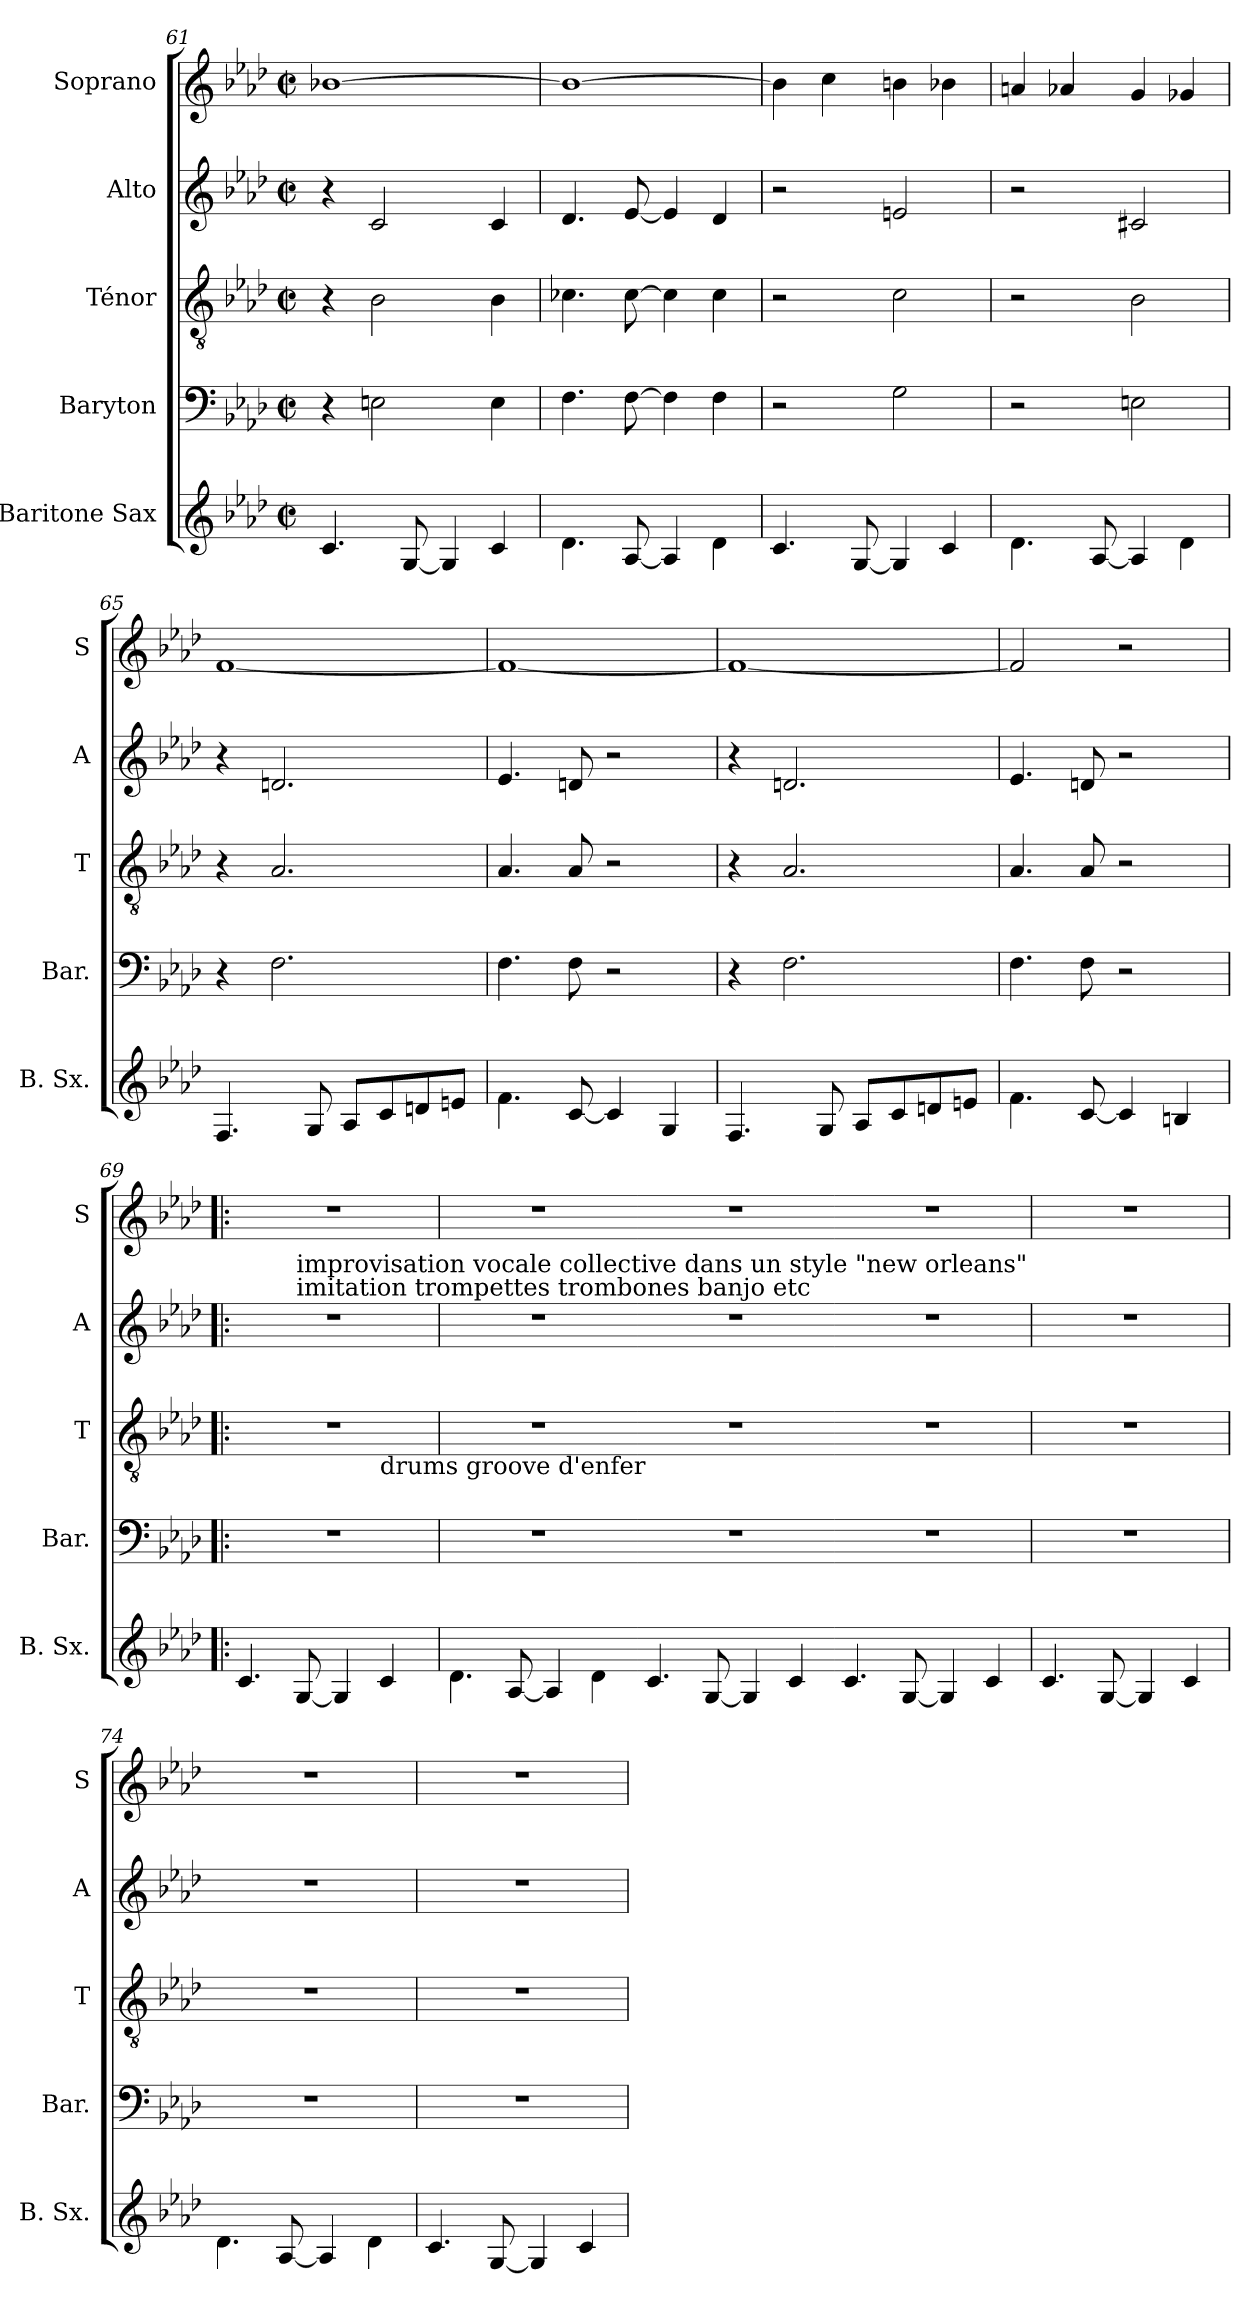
**kern	**kern	**kern	**kern	**kern
*part5	*part4	*part3	*part2	*part1
*staff5	*staff4	*staff3	*staff2	*staff1
*I"Baritone Sax	*I"Baryton	*I"Ténor	*I"Alto	*I"Soprano
*I'B. Sx.	*I'Bar.	*I'T	*I'A	*I'S
*clefG2	*clefF4	*clefGv2	*clefG2	*clefG2
*ITrd12c21	*	*	*	*
*k[b-e-a-d-]	*k[b-e-a-d-]	*k[b-e-a-d-]	*k[b-e-a-d-]	*k[b-e-a-d-]
*A-:	*A-:	*A-:	*A-:	*A-:
*M2/2	*M2/2	*M2/2	*M2/2	*M2/2
*met(c|)	*met(c|)	*met(c|)	*met(c|)	*met(c|)
=61	=61	=61	=61	=61
4.C/	4r	4r	4r	[1b-X
.	2En\	2B-\	2c/	.
[8GG/	.	.	.	.
4GG/]	.	.	.	.
4C/	4E\	4B-\	4c/	.
=62	=62	=62	=62	=62
4.D-\	4.F\	4.c-X\	4.d-/	1b-_
[8AA-/	[8F\	[8c-\	[8e-/	.
4AA-/]	4F\]	4c-\]	4e-/]	.
4D-\	4F\	4c-\	4d-/	.
=63	=63	=63	=63	=63
4.C/	2r	2r	2r	4b-\]
.	.	.	.	4cc\
[8GG/	.	.	.	.
4GG/]	2G\	2c\	2en/	4bn\
4C/	.	.	.	4b-X\
!!LO:PB:g=z
=64	=64	=64	=64	=64
4.D-\	2r	2r	2r	4an/
.	.	.	.	4a-X/
[8AA-/	.	.	.	.
4AA-/]	2En\	2B-\	2c#X/	4g/
4D-\	.	.	.	4g-X/
=65	=65	=65	=65	=65
4.FF/	4r	4r	4r	[1f
.	2.F\	2.A-/	2.dn/	.
8GG/	.	.	.	.
8AA-/L	.	.	.	.
8C/	.	.	.	.
8Dn/	.	.	.	.
8En/J	.	.	.	.
=66	=66	=66	=66	=66
4.F\	4.F\	4.A-/	4.e-/	1f_
[8C/	8F\	8A-/	8dn/	.
4C/]	2r	2r	2r	.
4GG/	.	.	.	.
=67	=67	=67	=67	=67
4.FF/	4r	4r	4r	1f_
.	2.F\	2.A-/	2.dn/	.
8GG/	.	.	.	.
8AA-/L	.	.	.	.
8C/	.	.	.	.
8Dn/	.	.	.	.
8En/J	.	.	.	.
!!LO:LB:g=z
=68	=68	=68	=68	=68
4.F\	4.F\	4.A-/	4.e-/	2f/]
[8C/	8F\	8A-/	8dn/	.
4C/]	2r	2r	2r	2r
4BBn/	.	.	.	.
=69!|:	=69!|:	=69!|:	=69!|:	=69!|:
*	*	*^	*^	*
4.C/	1r	1r	2.ryy	1r	4.ryy	1r
!	!	!	!	!	!LO:TX:a:t=improvisation vocale collective dans un style "new orleans" \nimitation trompettes trombones banjo etc	!
[8GG/	.	.	.	.	2ryy	.
4GG/]	.	.	.	.	.	.
!	!	!	!LO:TX:b:t=drums groove d'enfer	!	!	!
4C/	.	.	4ryy	.	.	.
.	.	.	.	.	8ryy	.
*	*	*v	*v	*	*	*
*	*	*	*v	*v	*
=70	=70	=70	=70	=70
4.D-\	1r	1r	1r	1r
[8AA-/	.	.	.	.
4AA-/]	.	.	.	.
4D-\	.	.	.	.
=71-	=71-	=71-	=71-	=71-
4.C/	1r	1r	1r	1r
[8GG/	.	.	.	.
4GG/]	.	.	.	.
4C/	.	.	.	.
!!LO:PB:g=z
=72-	=72-	=72-	=72-	=72-
4.C/	1r	1r	1r	1r
[8GG/	.	.	.	.
4GG/]	.	.	.	.
4C/	.	.	.	.
=73	=73	=73	=73	=73
4.C/	1r	1r	1r	1r
[8GG/	.	.	.	.
4GG/]	.	.	.	.
4C/	.	.	.	.
=74	=74	=74	=74	=74
4.D-\	1r	1r	1r	1r
[8AA-/	.	.	.	.
4AA-/]	.	.	.	.
4D-\	.	.	.	.
=75	=75	=75	=75	=75
4.C/	1r	1r	1r	1r
[8GG/	.	.	.	.
4GG/]	.	.	.	.
4C/	.	.	.	.
=	=	=	=	=
*-	*-	*-	*-	*-
